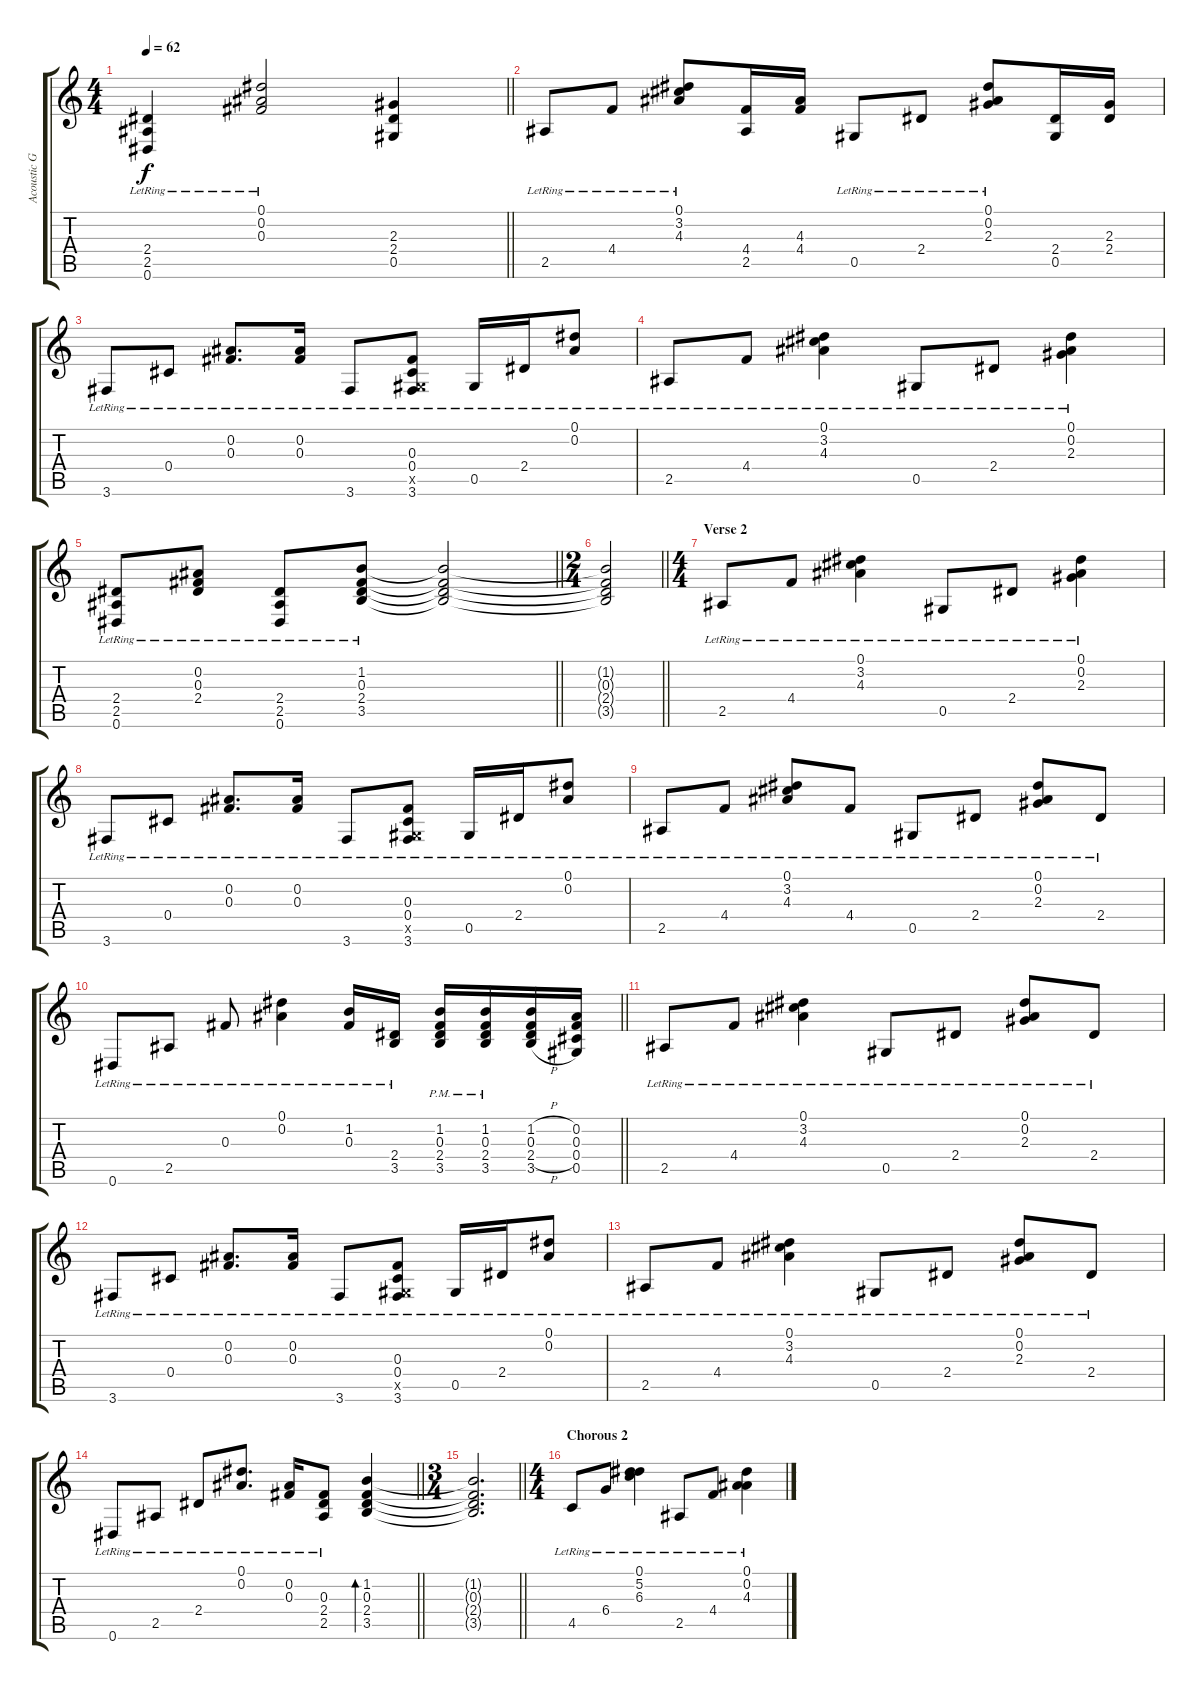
\track ("Acoustic Gtr. 1" "Acoustic G") {instrument acousticguitarsteel}
\staff {score tabs}
\tuning (Eb4 Bb3 Gb3 Db3 Ab2 Eb2) {hide}
\ts (4 4)
\tempo 62
\clef g2
\barLineRight lightlight
\ks c
(2.4 2.5 0.6{lr}).4{dy f} (0.1{lr} 0.2{lr} 0.3{lr}).2 (2.3 2.4 0.5).4 |
2.5{lr}.8 4.4{lr}.8 (0.1{lr} 3.2{lr} 4.3{lr}).8 (4.4 2.5).16 (4.3 4.4).16 0.5{lr}.8 2.4{lr}.8 (0.1{lr} 0.2{lr} 2.3{lr}).8 (2.4 0.5).16 (2.3 2.4).16 |
3.6{lr}.8 0.4{lr}.8 (0.2{lr} 0.3{lr}).8{d} (0.2{lr} 0.3{lr}).16 3.6{lr}.8 (0.3 0.4 0.5{x} 3.6{lr}).8 0.5{lr}.16 2.4{lr}.16 (0.1{lr} 0.2{lr}).8 |
2.5{lr}.8 4.4{lr}.8 (0.1{lr} 3.2{lr} 4.3{lr}).4 0.5{lr}.8 2.4{lr}.8 (0.1{lr} 0.2{lr} 2.3{lr}).4 |
\barLineRight lightlight
(2.4{lr} 2.5{lr} 0.6{lr}).8 (0.2{lr} 0.3{lr} 2.4{lr}).8 (2.4{lr} 2.5{lr} 0.6{lr}).8 (1.2{lr} 0.3 2.4 3.5).8 (1.2{t} 0.3{t} 2.4{t} 3.5{t}).2 |
\ts (2 4)
\barLineRight lightlight
(1.2{t} 0.3{t} 2.4{t} 3.5{t}).2 |
\ts (4 4)
\section ("" "Verse 2")
2.5{lr}.8 4.4{lr}.8 (0.1{lr} 3.2{lr} 4.3{lr}).4 0.5{lr}.8 2.4{lr}.8 (0.1{lr} 0.2{lr} 2.3{lr}).4 |
3.6{lr}.8 0.4{lr}.8 (0.2{lr} 0.3{lr}).8{d} (0.2{lr} 0.3{lr}).16 3.6{lr}.8 (0.3 0.4 0.5{x} 3.6{lr}).8 0.5{lr}.16 2.4{lr}.16 (0.1{lr} 0.2{lr}).8 |
2.5{lr}.8 4.4{lr}.8 (0.1{lr} 3.2{lr} 4.3{lr}).8 4.4{lr}.8 0.5{lr}.8 2.4{lr}.8 (0.1{lr} 0.2{lr} 2.3{lr}).8 2.4{lr}.8 |
\barLineRight lightlight
0.6{lr}.8 2.5{lr}.8 0.3{lr}.8 (0.1{lr} 0.2{lr}).4 (1.2{lr} 0.3{lr}).16 (2.4{lr} 3.5{lr}).16 (1.2{pm} 0.3{pm} 2.4{pm} 3.5{pm}).16 (1.2{pm} 0.3{pm} 2.4{pm} 3.5{pm}).16 (1.2{h} 0.3{h} 2.4{h} 3.5{h}).16 (0.2 0.3 0.4 0.5).16 |
2.5{lr}.8 4.4{lr}.8 (0.1{lr} 3.2{lr} 4.3{lr}).4 0.5{lr}.8 2.4{lr}.8 (0.1{lr} 0.2{lr} 2.3{lr}).8 2.4{lr}.8 |
3.6{lr}.8 0.4{lr}.8 (0.2{lr} 0.3{lr}).8{d} (0.2{lr} 0.3{lr}).16 3.6{lr}.8 (0.3 0.4 0.5{x} 3.6{lr}).8 0.5{lr}.16 2.4{lr}.16 (0.1{lr} 0.2{lr}).8 |
2.5{lr}.8 4.4{lr}.8 (0.1{lr} 3.2{lr} 4.3{lr}).4 0.5{lr}.8 2.4{lr}.8 (0.1{lr} 0.2{lr} 2.3{lr}).8 2.4{lr}.8 |
\barLineRight lightlight
0.6{lr}.8 2.5{lr}.8 2.4{lr}.8 (0.1{lr} 0.2{lr}).8{d} (0.2{lr} 0.3{lr}).16 (0.3{lr} 2.4{lr} 2.5{lr}).8 (1.2 0.3 2.4 3.5).4{bd 120} |
\ts (3 4)
\barLineRight lightlight
(1.2{t} 0.3{t} 2.4{t} 3.5{t}).2{d} |
\ts (4 4)
\section ("" "Chorous 2")
4.5{lr}.8 6.4{lr}.8 (0.1{lr} 5.2{lr} 6.3{lr}).4 2.5{lr}.8 4.4{lr}.8 (0.1{lr} 0.2{lr} 4.3{lr}).4
